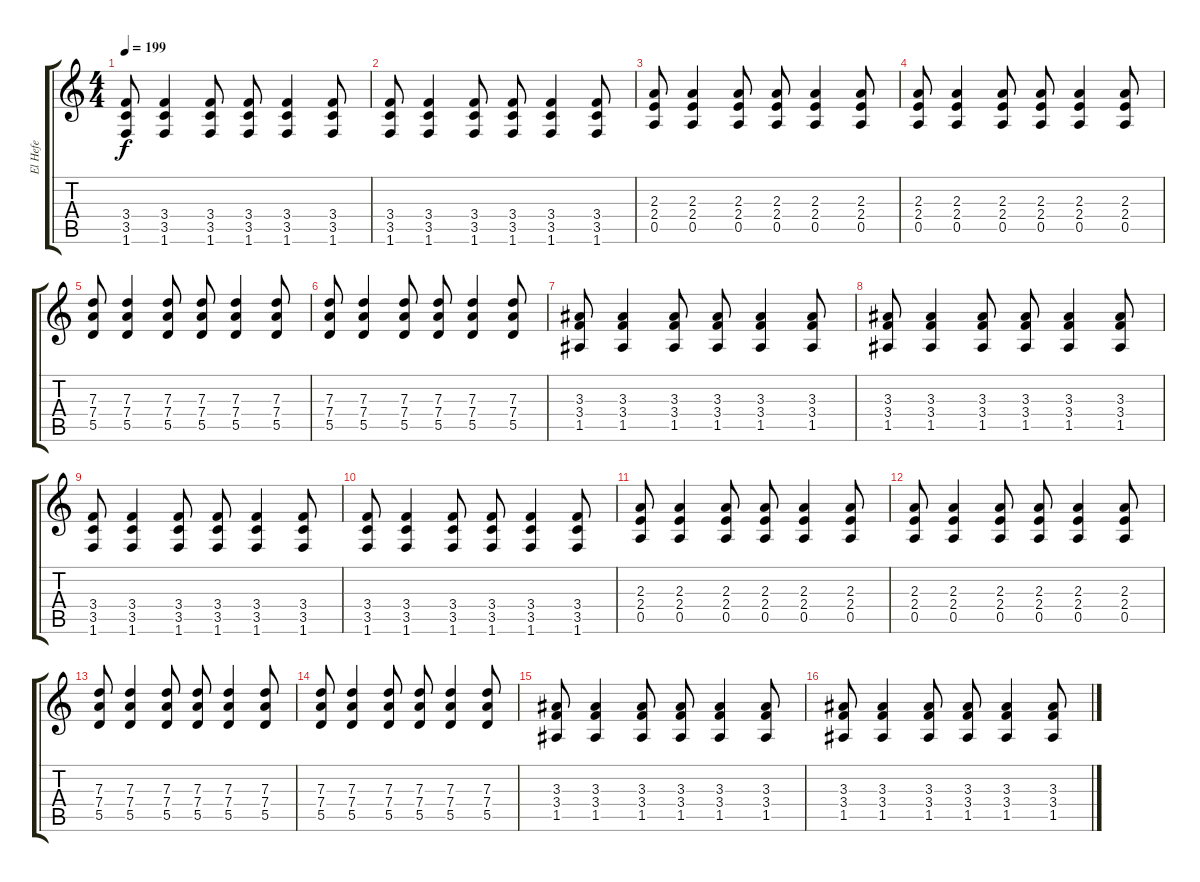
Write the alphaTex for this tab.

\track ("El Hefe" "El Hefe") {instrument distortionguitar}
\staff {score tabs}
\tuning (E4 B3 G3 D3 A2 E2) {hide}
\ts (4 4)
\tempo 199
\clef g2
\ks c
(3.4 3.5 1.6).8{dy f} (3.4 3.5 1.6).4 (3.4 3.5 1.6).8 (3.4 3.5 1.6).8 (3.4 3.5 1.6).4 (3.4 3.5 1.6).8 |
(3.4 3.5 1.6).8 (3.4 3.5 1.6).4 (3.4 3.5 1.6).8 (3.4 3.5 1.6).8 (3.4 3.5 1.6).4 (3.4 3.5 1.6).8 |
(2.3 2.4 0.5).8 (2.3 2.4 0.5).4 (2.3 2.4 0.5).8 (2.3 2.4 0.5).8 (2.3 2.4 0.5).4 (2.3 2.4 0.5).8 |
(2.3 2.4 0.5).8 (2.3 2.4 0.5).4 (2.3 2.4 0.5).8 (2.3 2.4 0.5).8 (2.3 2.4 0.5).4 (2.3 2.4 0.5).8 |
(7.3 7.4 5.5).8 (7.3 7.4 5.5).4 (7.3 7.4 5.5).8 (7.3 7.4 5.5).8 (7.3 7.4 5.5).4 (7.3 7.4 5.5).8 |
(7.3 7.4 5.5).8 (7.3 7.4 5.5).4 (7.3 7.4 5.5).8 (7.3 7.4 5.5).8 (7.3 7.4 5.5).4 (7.3 7.4 5.5).8 |
(3.3 3.4 1.5).8 (3.3 3.4 1.5).4 (3.3 3.4 1.5).8 (3.3 3.4 1.5).8 (3.3 3.4 1.5).4 (3.3 3.4 1.5).8 |
(3.3 3.4 1.5).8 (3.3 3.4 1.5).4 (3.3 3.4 1.5).8 (3.3 3.4 1.5).8 (3.3 3.4 1.5).4 (3.3 3.4 1.5).8 |
(3.4 3.5 1.6).8 (3.4 3.5 1.6).4 (3.4 3.5 1.6).8 (3.4 3.5 1.6).8 (3.4 3.5 1.6).4 (3.4 3.5 1.6).8 |
(3.4 3.5 1.6).8 (3.4 3.5 1.6).4 (3.4 3.5 1.6).8 (3.4 3.5 1.6).8 (3.4 3.5 1.6).4 (3.4 3.5 1.6).8 |
(2.3 2.4 0.5).8 (2.3 2.4 0.5).4 (2.3 2.4 0.5).8 (2.3 2.4 0.5).8 (2.3 2.4 0.5).4 (2.3 2.4 0.5).8 |
(2.3 2.4 0.5).8 (2.3 2.4 0.5).4 (2.3 2.4 0.5).8 (2.3 2.4 0.5).8 (2.3 2.4 0.5).4 (2.3 2.4 0.5).8 |
(7.3 7.4 5.5).8 (7.3 7.4 5.5).4 (7.3 7.4 5.5).8 (7.3 7.4 5.5).8 (7.3 7.4 5.5).4 (7.3 7.4 5.5).8 |
(7.3 7.4 5.5).8 (7.3 7.4 5.5).4 (7.3 7.4 5.5).8 (7.3 7.4 5.5).8 (7.3 7.4 5.5).4 (7.3 7.4 5.5).8 |
(3.3 3.4 1.5).8 (3.3 3.4 1.5).4 (3.3 3.4 1.5).8 (3.3 3.4 1.5).8 (3.3 3.4 1.5).4 (3.3 3.4 1.5).8 |
(3.3 3.4 1.5).8 (3.3 3.4 1.5).4 (3.3 3.4 1.5).8 (3.3 3.4 1.5).8 (3.3 3.4 1.5).4 (3.3 3.4 1.5).8
